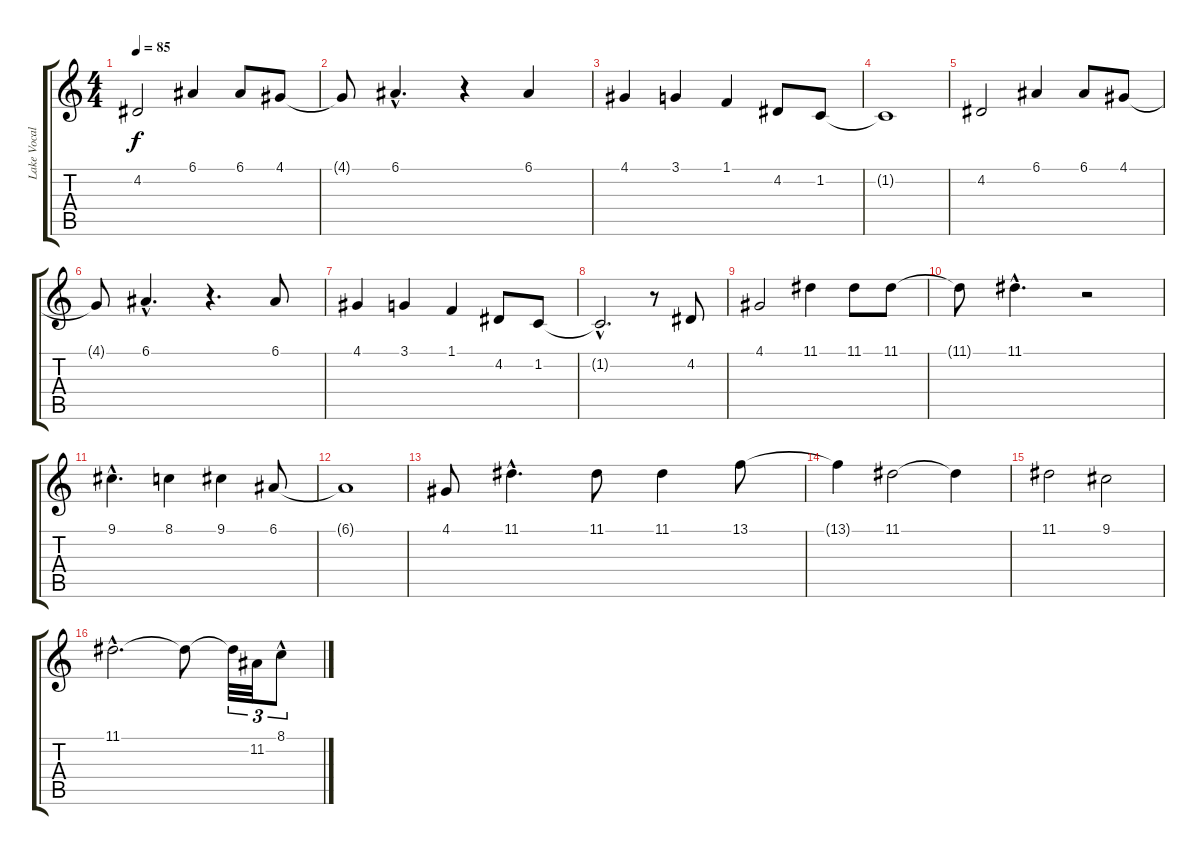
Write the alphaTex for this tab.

\track ("Lake Vocal" "Lake Vocal") {instrument panflute}
\staff {score tabs}
\tuning (E4 B3 G3 D3 A2 E2) {hide}
\ts (4 4)
\tempo 85
\clef g2
\ks c
4.2.2{dy f balance 8} 6.1.4 6.1.8 4.1.8 |
4.1{t}.8 6.1{hac}.4{d} r.4 6.1.4 |
4.1.4 3.1.4 1.1.4 4.2.8 1.2.8 |
1.2{t}.1 |
4.2.2 6.1.4 6.1.8 4.1.8 |
4.1{t}.8 6.1{hac}.4{d} r.4{d} 6.1.8 |
4.1.4 3.1.4 1.1.4 4.2.8 1.2.8 |
1.2{hac t}.2{d} r.8 4.2.8 |
4.1.2 11.1.4 11.1.8 11.1.8 |
11.1{t}.8 11.1{hac}.4{d} r.2 |
9.1{hac}.4{d} 8.1.4 9.1.4 6.1.8 |
6.1{t}.1 |
4.1.8{balance 3} 11.1{hac}.4{d} 11.1.8 11.1.4 13.1.8 |
13.1{t}.4 11.1.2 11.1{t}.4 |
11.1.2 9.1.2 |
11.1{hac}.2{d} 11.1{t}.8 11.1{t}.32{tu (3 2)} 11.2.32{tu (3 2)} 8.1{hac}.8{tu (3 2)}
